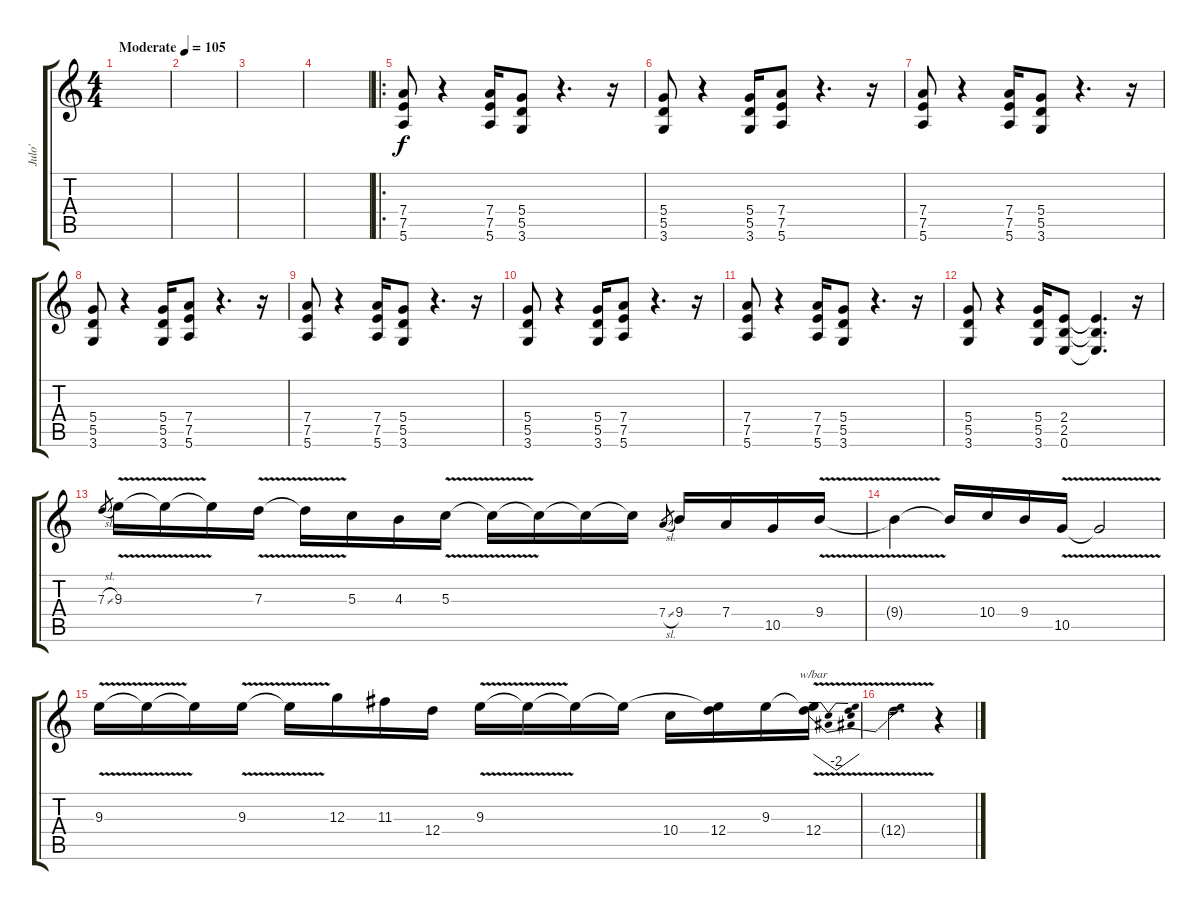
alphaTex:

\track ("Julo'" "Julo'") {instrument overdrivenguitar}
\staff {score tabs}
\tuning (E4 B3 G3 D3 A2 E2) {hide}
\ts (4 4)
\tempo (105 "Moderate")
\clef g2
\ks c
|
|
|
|
\ro
(7.4 7.5 5.6).8 r.4 (7.4 7.5 5.6).16 (5.4 5.5 3.6).8 r.4{d} r.16 |
(5.4 5.5 3.6).8 r.4 (5.4 5.5 3.6).16 (7.4 7.5 5.6).8 r.4{d} r.16 |
(7.4 7.5 5.6).8 r.4 (7.4 7.5 5.6).16 (5.4 5.5 3.6).8 r.4{d} r.16 |
(5.4 5.5 3.6).8 r.4 (5.4 5.5 3.6).16 (7.4 7.5 5.6).8 r.4{d} r.16 |
(7.4 7.5 5.6).8 r.4 (7.4 7.5 5.6).16 (5.4 5.5 3.6).8 r.4{d} r.16 |
(5.4 5.5 3.6).8 r.4 (5.4 5.5 3.6).16 (7.4 7.5 5.6).8 r.4{d} r.16 |
(7.4 7.5 5.6).8 r.4 (7.4 7.5 5.6).16 (5.4 5.5 3.6).8 r.4{d} r.16 |
(5.4 5.5 3.6).8 r.4 (5.4 5.5 3.6).16 (2.4 2.5 0.6).8 (2.4{t} 2.5{t} 0.6{t}).4{d} r.16 |
7.3{sl}.8{gr} 9.3{v}.16 9.3{t}.16 9.3{t}.16 7.3{v}.16 7.3{t}.16 5.3.16 4.3.16 5.3{v}.16 5.3{t}.16 5.3{t}.16 5.3{t}.16 5.3{t}.16 7.4{sl}.8{gr} 9.4.16 7.4.16 10.5.16 9.4{v}.16 |
9.4{t}.4 9.4{t}.16 10.4.16 9.4.16 10.5{v}.16 10.5{t}.2 |
9.3{v}.16 9.3{t}.16 9.3{t}.16 9.3{v}.16 9.3{t}.16 12.3.16 11.3.16 12.4.16 9.3{v}.16 9.3{t}.16 9.3{t}.16 9.3{t}.16 10.4.16 (9.3{t} 12.4).16 9.3.16 (9.3{t} 12.4{v}).16{tbe (dip default 0 0 30 -8 60 0)} |
12.4{t}.2{d} r.4
